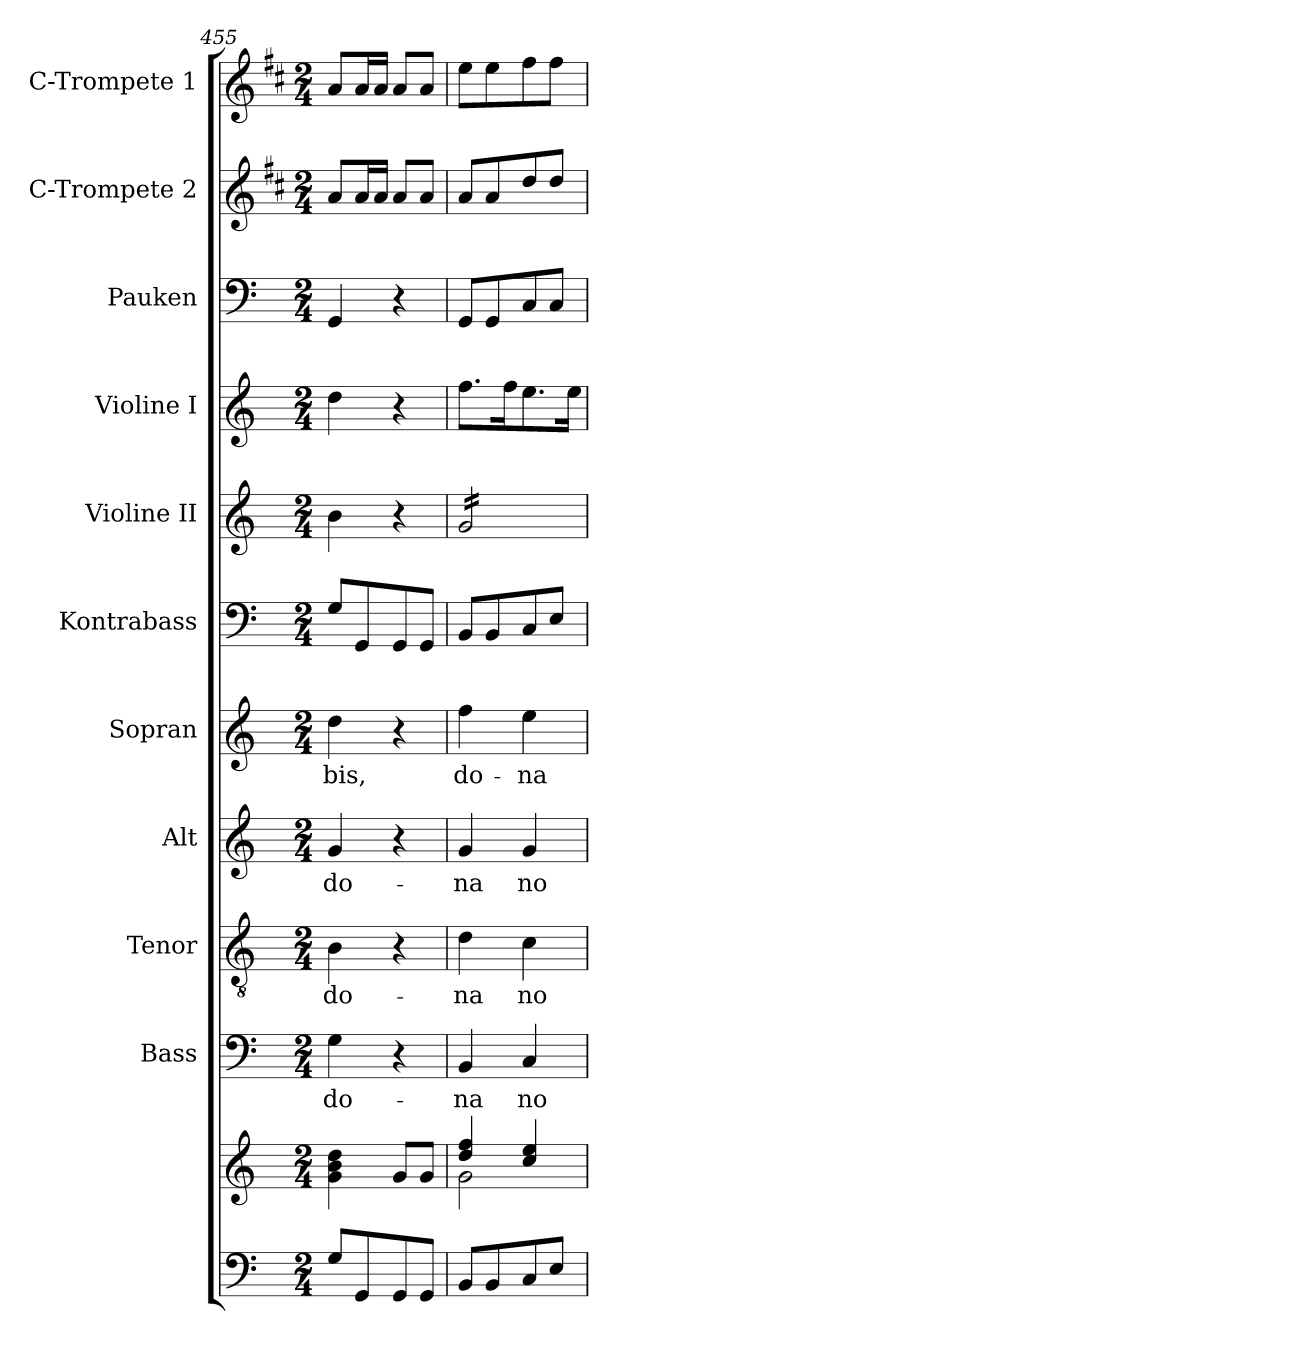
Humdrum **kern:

**kern	**kern	**kern	**text	**kern	**text	**kern	**text	**kern	**text	**kern	**kern	**kern	**kern	**kern	**kern
*part11	*part11	*part10	*part10	*part9	*part9	*part8	*part8	*part7	*part7	*part6	*part5	*part4	*part3	*part2	*part1
*staff12	*staff11	*staff10	*staff10	*staff9	*staff9	*staff8	*staff8	*staff7	*staff7	*staff6	*staff5	*staff4	*staff3	*staff2	*staff1
*	*	*I"Bass	*	*I"Tenor	*	*I"Alt	*	*I"Sopran	*	*I"Kontrabass	*I"Violine II	*I"Violine I	*I"Pauken	*I"C-Trompete 2	*I"C-Trompete 1
*	*	*I'B.	*	*I'T.	*	*I'A.	*	*I'S.	*	*I'Kb.	*I'Vl. II	*I'Vl. I	*I'Pk.	*I'C Trp. 2	*I'C Trp. 1
*clefF4	*clefG2	*clefF4	*	*clefGv2	*	*clefG2	*	*clefG2	*	*clefF4	*clefG2	*clefG2	*clefF4	*clefG2	*clefG2
*	*	*	*	*	*	*	*	*	*	*ITrd7c12	*	*	*	*ITrd1c2	*ITrd1c2
*k[]	*k[]	*k[]	*	*k[]	*	*k[]	*	*k[]	*	*k[]	*k[]	*k[]	*k[]	*k[]	*k[]
*C:	*C:	*C:	*	*C:	*	*C:	*	*C:	*	*C:	*C:	*C:	*C:	*C:	*C:
*M2/4	*M2/4	*M2/4	*	*M2/4	*	*M2/4	*	*M2/4	*	*M2/4	*M2/4	*M2/4	*M2/4	*M2/4	*M2/4
=455	=455	=455	=455	=455	=455	=455	=455	=455	=455	=455	=455	=455	=455	=455	=455
!	!	!	!LO:LY:b	!	!LO:LY:b	!	!LO:LY:b	!	!LO:LY:b	!	!	!	!	!	!
8G/L	4g\ 4b\ 4dd\	4G\	do-	4B\	do-	4g/	do-	4dd\	-bis,	8GG/L	4b\	4dd\	4GG/	8g/L	8g/L
8GG/	.	.	.	.	.	.	.	.	.	8GGG/	.	.	.	16g/L	16g/L
.	.	.	.	.	.	.	.	.	.	.	.	.	.	16g/JJ	16g/JJ
8GG/	8g/L	4r	.	4r	.	4r	.	4r	.	8GGG/	4r	4r	4r	8g/L	8g/L
8GG/J	8g/J	.	.	.	.	.	.	.	.	8GGG/J	.	.	.	8g/J	8g/J
=456	=456	=456	=456	=456	=456	=456	=456	=456	=456	=456	=456	=456	=456	=456	=456
*	*^	*	*	*	*	*	*	*	*	*	*	*	*	*	*
!	!	!	!	!LO:LY:b	!	!LO:LY:b	!	!LO:LY:b	!	!LO:LY:b	!	!	!	!	!	!
*	*	*	*	*	*	*	*	*	*	*	*	*tremolo	*	*	*	*
8BB/L	4dd/ 4ff/	2g\	4BB/	-na	4d\	-na	4g/	-na	4ff\	do-	8BBB/L	16g/LL	8.ff\L	8GG/L	8g/L	8dd\L
.	.	.	.	.	.	.	.	.	.	.	.	16g/	.	.	.	.
8BB/	.	.	.	.	.	.	.	.	.	.	8BBB/	16g/	.	8GG/	8g/	8dd\
.	.	.	.	.	.	.	.	.	.	.	.	16g/	16ff\k	.	.	.
!	!	!	!	!LO:LY:b	!	!LO:LY:b	!	!LO:LY:b	!	!LO:LY:b	!	!	!	!	!	!
8C/	4cc/ 4ee/	.	4C/	no-	4c\	no-	4g/	no-	4ee\	-na	8CC/	16g/	8.ee\	8C/	8cc/	8ee\
.	.	.	.	.	.	.	.	.	.	.	.	16g/	.	.	.	.
8E/J	.	.	.	.	.	.	.	.	.	.	8EE/J	16g/	.	8C/J	8cc/J	8ee\J
.	.	.	.	.	.	.	.	.	.	.	.	16g/JJ	16ee\Jk	.	.	.
*	*	*	*	*	*	*	*	*	*	*	*	*Xtremolo	*	*	*	*
*	*v	*v	*	*	*	*	*	*	*	*	*	*	*	*	*	*
=	=	=	=	=	=	=	=	=	=	=	=	=	=	=	=
*-	*-	*-	*-	*-	*-	*-	*-	*-	*-	*-	*-	*-	*-	*-	*-
